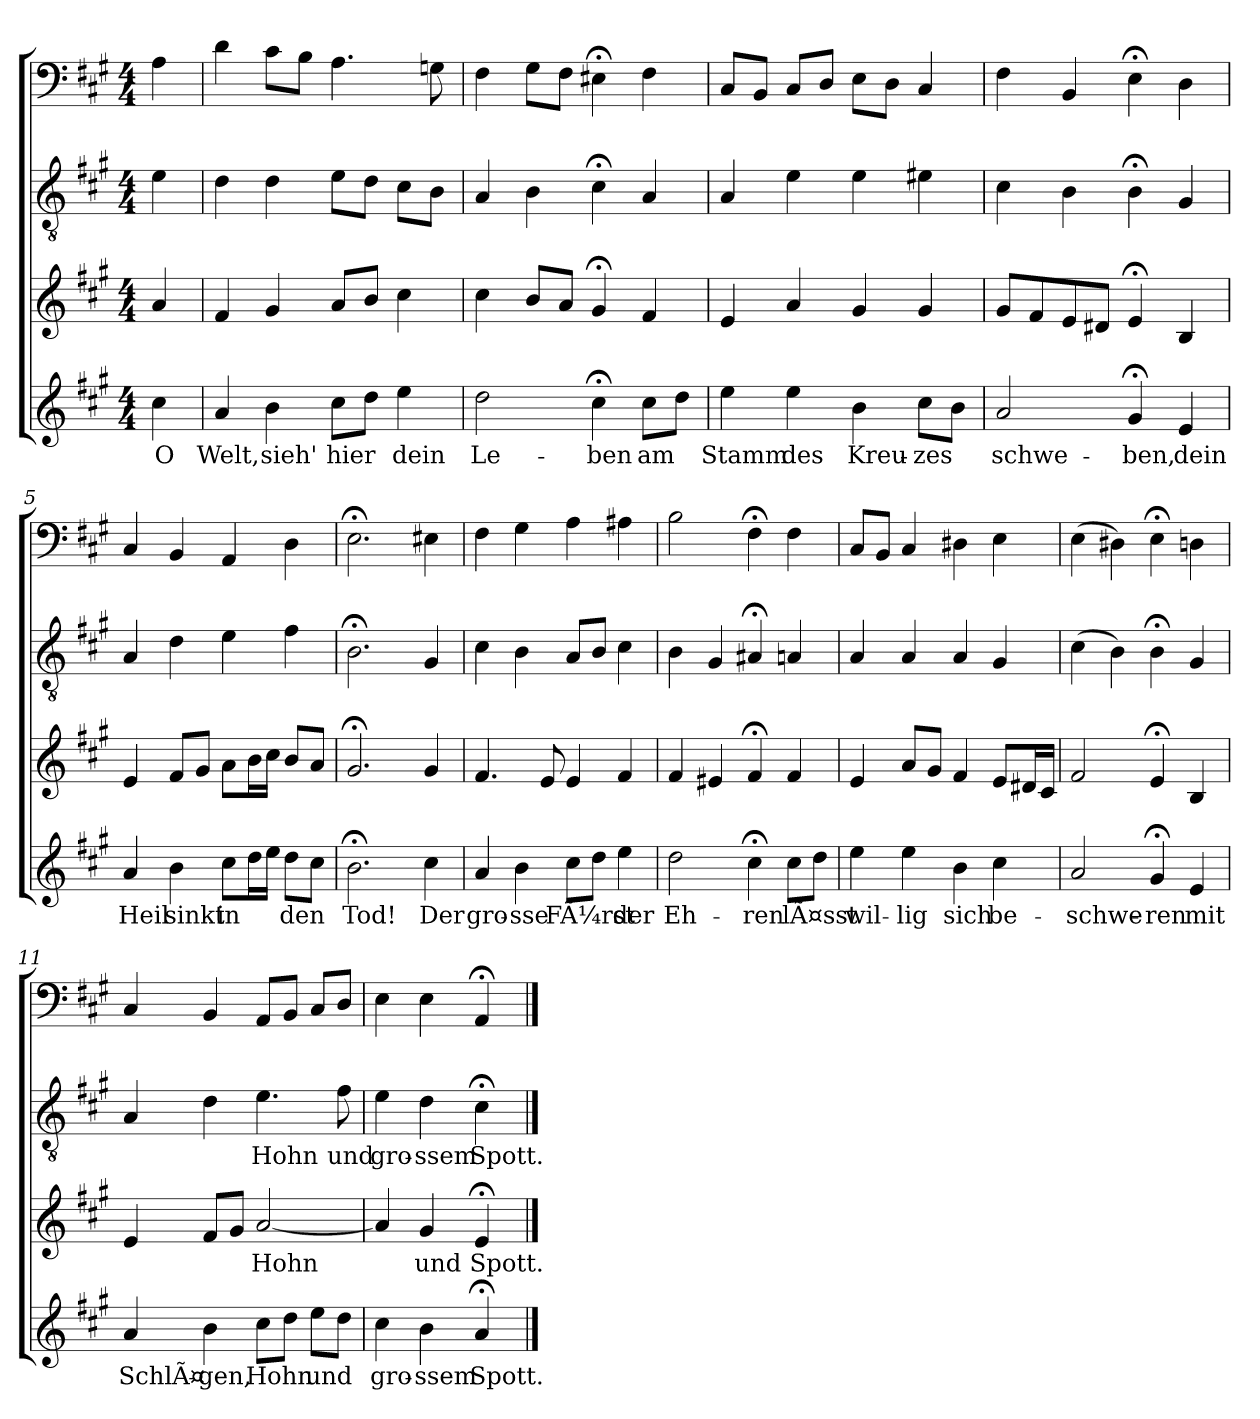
**kern	**text	**kern	**text	**kern	**text	**kern
*part4	*part4	*part3	*part3	*part2	*part2	*part1
*staff4	*staff4	*staff3	*staff3	*staff2	*staff2	*staff1
*clefG2	*	*clefG2	*	*clefGv2	*	*clefF4
*k[f#c#g#]	*	*k[f#c#g#]	*	*k[f#c#g#]	*	*k[f#c#g#]
*A:	*	*A:	*	*A:	*	*A:
*M4/4	*	*M4/4	*	*M4/4	*	*M4/4
=	=	=	=	=	=	=
4cc#	O	4a	.	4e	.	4A
=1	=1	=1	=1	=1	=1	=1
4a	Welt,	4f#	.	4d	.	4d
4b	sieh'	4g#	.	4d	.	8c#L
.	.	.	.	.	.	8BJ
8cc#L	hier	8aL	.	8eL	.	4.A
8ddJ	.	8bJ	.	8dJ	.	.
4ee	dein	4cc#	.	8c#L	.	.
.	.	.	.	8BJ	.	8Gn
=2	=2	=2	=2	=2	=2	=2
2dd	Le-	4cc#	.	4A	.	4F#
.	.	8bL	.	4B	.	8G#L
.	.	8aJ	.	.	.	8F#J
4cc#;<	-ben	4g#;<	.	4c#;<	.	4E#X;<
8cc#L	am	4f#	.	4A	.	4F#
8ddJ	.	.	.	.	.	.
=3	=3	=3	=3	=3	=3	=3
4ee	Stamm	4e	.	4A	.	8C#L
.	.	.	.	.	.	8BBJ
4ee	des	4a	.	4e	.	8C#L
.	.	.	.	.	.	8DJ
4b	Kreu-	4g#	.	4e	.	8EL
.	.	.	.	.	.	8DJ
8cc#L	-zes	4g#	.	4e#X	.	4C#
8bJ	.	.	.	.	.	.
=4	=4	=4	=4	=4	=4	=4
2a	schwe-	8g#L	.	4c#	.	4F#
.	.	8f#	.	.	.	.
.	.	8e	.	4B	.	4BB
.	.	8d#XJ	.	.	.	.
4g#;<	-ben,	4e;<	.	4B;<	.	4E;<
4e	dein	4B	.	4G#	.	4D
=5	=5	=5	=5	=5	=5	=5
4a	Heil	4e	.	4A	.	4C#
4b	sinkt	8f#L	.	4d	.	4BB
.	.	8g#J	.	.	.	.
8cc#L	in	8aL	.	4e	.	4AA
16ddL	.	16bL	.	.	.	.
16eeJJ	.	16cc#JJ	.	.	.	.
8ddL	den	8bL	.	4f#	.	4D
8cc#J	.	8aJ	.	.	.	.
=6	=6	=6	=6	=6	=6	=6
2.b;<	Tod!	2.g#;<	.	2.B;<	.	2.E;<
4cc#	Der	4g#	.	4G#	.	4E#X
=7	=7	=7	=7	=7	=7	=7
4a	gro-	4.f#	.	4c#	.	4F#
4b	-sse	.	.	4B	.	4G#
.	.	8e	.	.	.	.
8cc#L	FÃ¼rst	4e	.	8AL	.	4A
8ddJ	.	.	.	8BJ	.	.
4ee	der	4f#	.	4c#	.	4A#X
=8	=8	=8	=8	=8	=8	=8
2dd	Eh-	4f#	.	4B	.	2B
.	.	4e#X	.	4G#	.	.
4cc#;<	-ren	4f#;<	.	4A#X;<	.	4F#;<
8cc#L	lÃ¤sst	4f#	.	4An	.	4F#
8ddJ	.	.	.	.	.	.
=9	=9	=9	=9	=9	=9	=9
4ee	wil-	4e	.	4A	.	8C#L
.	.	.	.	.	.	8BBJ
4ee	-lig	8aL	.	4A	.	4C#
.	.	8g#J	.	.	.	.
4b	sich	4f#	.	4A	.	4D#X
4cc#	be-	8eL	.	4G#	.	4E
.	.	16d#XL	.	.	.	.
.	.	16c#JJ	.	.	.	.
=10	=10	=10	=10	=10	=10	=10
2a	-schwe-	2f#	.	(4c#	.	(4E
.	.	.	.	4B)	.	4D#X)
4g#;<	-ren	4e;<	.	4B;<	.	4E;<
4e	mit	4B	.	4G#	.	4Dn
=11	=11	=11	=11	=11	=11	=11
4a	SchlÃ¤-	4e	.	4A	.	4C#
4b	-gen,	8f#L	.	4d	.	4BB
.	.	8g#J	.	.	.	.
8cc#L	Hohn	[2a	Hohn	4.e	Hohn	8AAL
8ddJ	.	.	.	.	.	8BBJ
8eeL	und	.	.	.	.	8C#L
8ddJ	.	.	.	8f#	und	8DJ
=12	=12	=12	=12	=12	=12	=12
4cc#	gro-	4a]	.	4e	gro-	4E
4b	-ssem	4g#	und	4d	-ssem	4E
4a;<	Spott.	4e;<	Spott.	4c#;<	Spott.	4AA;<
==	==	==	==	==	==	==
*-	*-	*-	*-	*-	*-	*-
